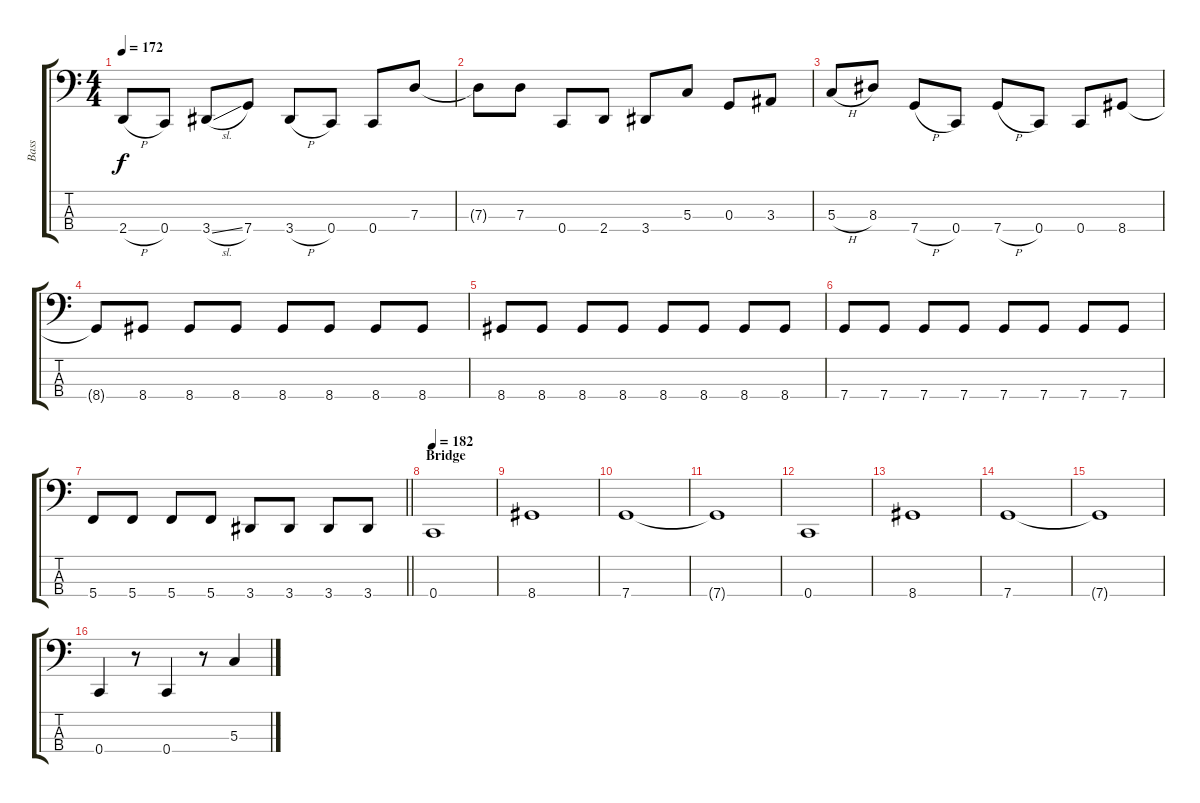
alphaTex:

\track ("Bass" "Bass") {instrument electricbasspick}
\staff {score tabs}
\tuning (F2 C2 G1 C1) {hide}
\ts (4 4)
\tempo 172
\clef f4
\ks c
2.4{h}.8{dy f} 0.4.8 3.4{sl}.8 7.4.8 3.4{h}.8 0.4.8 0.4.8 7.3.8 |
7.3{t}.8 7.3.8 0.4.8 2.4.8 3.4.8 5.3.8 0.3.8 3.3.8 |
5.3{h}.8 8.3.8 7.4{h}.8 0.4.8 7.4{h}.8 0.4.8 0.4.8 8.4.8 |
8.4{t}.8 8.4.8 8.4.8 8.4.8 8.4.8 8.4.8 8.4.8 8.4.8 |
8.4.8 8.4.8 8.4.8 8.4.8 8.4.8 8.4.8 8.4.8 8.4.8 |
7.4.8 7.4.8 7.4.8 7.4.8 7.4.8 7.4.8 7.4.8 7.4.8 |
\barLineRight lightlight
5.4.8 5.4.8 5.4.8 5.4.8 3.4.8 3.4.8 3.4.8 3.4.8 |
\section ("" "Bridge")
\tempo 182
0.4.1 |
8.4.1 |
7.4.1 |
7.4{t}.1 |
0.4.1 |
8.4.1 |
7.4.1 |
7.4{t}.1 |
0.4.4 r.8 0.4.4 r.8 5.3.4
